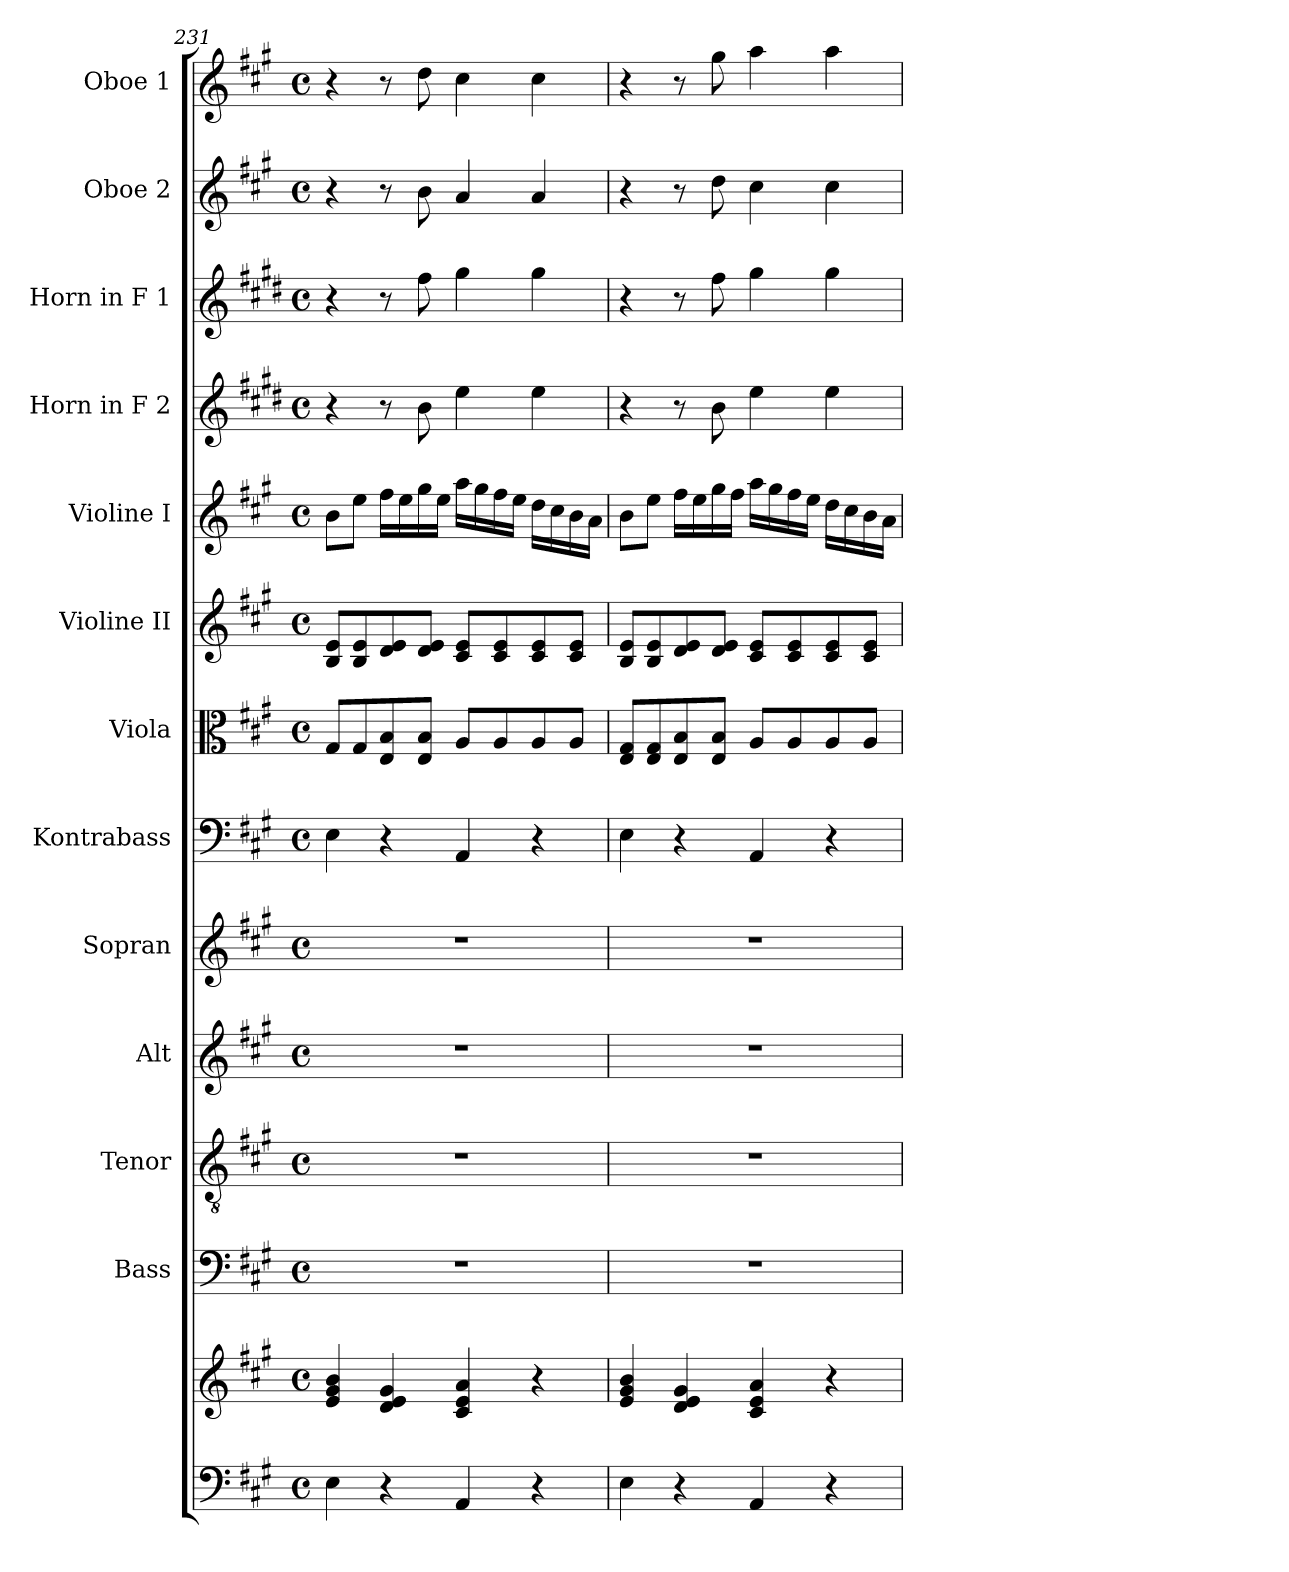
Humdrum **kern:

**kern	**kern	**kern	**kern	**kern	**kern	**kern	**kern	**kern	**kern	**kern	**kern	**kern	**kern
*part13	*part13	*part12	*part11	*part10	*part9	*part8	*part7	*part6	*part5	*part4	*part3	*part2	*part1
*staff14	*staff13	*staff12	*staff11	*staff10	*staff9	*staff8	*staff7	*staff6	*staff5	*staff4	*staff3	*staff2	*staff1
*	*	*I"Bass	*I"Tenor	*I"Alt	*I"Sopran	*I"Kontrabass	*I"Viola	*I"Violine II	*I"Violine I	*I"Horn in F 2	*I"Horn in F 1	*I"Oboe 2	*I"Oboe 1
*	*	*I'B.	*I'T.	*I'A.	*I'S.	*I'Kb.	*I'Vla.	*I'Vl. II	*I'Vl. I	*	*	*I'Ob.. 2	*I'Ob. 1
!!LO:PB:g=z
*clefF4	*clefG2	*clefF4	*clefGv2	*clefG2	*clefG2	*clefF4	*clefC3	*clefG2	*clefG2	*clefG2	*clefG2	*clefG2	*clefG2
*	*	*	*	*	*	*ITrd7c12	*	*	*	*ITrd4c7	*ITrd4c7	*	*
*k[f#c#g#]	*k[f#c#g#]	*k[f#c#g#]	*k[f#c#g#]	*k[f#c#g#]	*k[f#c#g#]	*k[f#c#g#]	*k[f#c#g#]	*k[f#c#g#]	*k[f#c#g#]	*k[f#c#g#]	*k[f#c#g#]	*k[f#c#g#]	*k[f#c#g#]
*A:	*A:	*A:	*A:	*A:	*A:	*A:	*A:	*A:	*A:	*A:	*A:	*A:	*A:
*M4/4	*M4/4	*M4/4	*M4/4	*M4/4	*M4/4	*M4/4	*M4/4	*M4/4	*M4/4	*M4/4	*M4/4	*M4/4	*M4/4
*met(c)	*met(c)	*met(c)	*met(c)	*met(c)	*met(c)	*met(c)	*met(c)	*met(c)	*met(c)	*met(c)	*met(c)	*met(c)	*met(c)
=231	=231	=231	=231	=231	=231	=231	=231	=231	=231	=231	=231	=231	=231
4E\	4e/ 4g#/ 4b/	1r	1r	1r	1r	4EE\	8G#/L	8B/ 8e/L	8b\L	4r	4r	4r	4r
.	.	.	.	.	.	.	8G#/	8B/ 8e/	8ee\J	.	.	.	.
4r	4d/ 4e/ 4g#/	.	.	.	.	4r	8E/ 8B/	8d/ 8e/	16ff#\LL	8r	8r	8r	8r
.	.	.	.	.	.	.	.	.	16ee\	.	.	.	.
.	.	.	.	.	.	.	8E/ 8B/J	8d/ 8e/J	16gg#\	8e\	8b\	8b\	8dd\
.	.	.	.	.	.	.	.	.	16ee\JJ	.	.	.	.
4AA/	4c#/ 4e/ 4a/	.	.	.	.	4AAA/	8A/L	8c#/ 8e/L	16aa\LL	4a\	4cc#\	4a/	4cc#\
.	.	.	.	.	.	.	.	.	16gg#\	.	.	.	.
.	.	.	.	.	.	.	8A/	8c#/ 8e/	16ff#\	.	.	.	.
.	.	.	.	.	.	.	.	.	16ee\JJ	.	.	.	.
4r	4r	.	.	.	.	4r	8A/	8c#/ 8e/	16dd\LL	4a\	4cc#\	4a/	4cc#\
.	.	.	.	.	.	.	.	.	16cc#\	.	.	.	.
.	.	.	.	.	.	.	8A/J	8c#/ 8e/J	16b\	.	.	.	.
.	.	.	.	.	.	.	.	.	16a\JJ	.	.	.	.
=232	=232	=232	=232	=232	=232	=232	=232	=232	=232	=232	=232	=232	=232
4E\	4e/ 4g#/ 4b/	1r	1r	1r	1r	4EE\	8E/ 8G#/L	8B/ 8e/L	8b\L	4r	4r	4r	4r
.	.	.	.	.	.	.	8E/ 8G#/	8B/ 8e/	8ee\J	.	.	.	.
4r	4d/ 4e/ 4g#/	.	.	.	.	4r	8E/ 8B/	8d/ 8e/	16ff#\LL	8r	8r	8r	8r
.	.	.	.	.	.	.	.	.	16ee\	.	.	.	.
.	.	.	.	.	.	.	8E/ 8B/J	8d/ 8e/J	16gg#\	8e\	8b\	8dd\	8gg#\
.	.	.	.	.	.	.	.	.	16ff#\JJ	.	.	.	.
4AA/	4c#/ 4e/ 4a/	.	.	.	.	4AAA/	8A/L	8c#/ 8e/L	16aa\LL	4a\	4cc#\	4cc#\	4aa\
.	.	.	.	.	.	.	.	.	16gg#\	.	.	.	.
.	.	.	.	.	.	.	8A/	8c#/ 8e/	16ff#\	.	.	.	.
.	.	.	.	.	.	.	.	.	16ee\JJ	.	.	.	.
4r	4r	.	.	.	.	4r	8A/	8c#/ 8e/	16dd\LL	4a\	4cc#\	4cc#\	4aa\
.	.	.	.	.	.	.	.	.	16cc#\	.	.	.	.
.	.	.	.	.	.	.	8A/J	8c#/ 8e/J	16b\	.	.	.	.
.	.	.	.	.	.	.	.	.	16a\JJ	.	.	.	.
=	=	=	=	=	=	=	=	=	=	=	=	=	=
*-	*-	*-	*-	*-	*-	*-	*-	*-	*-	*-	*-	*-	*-
